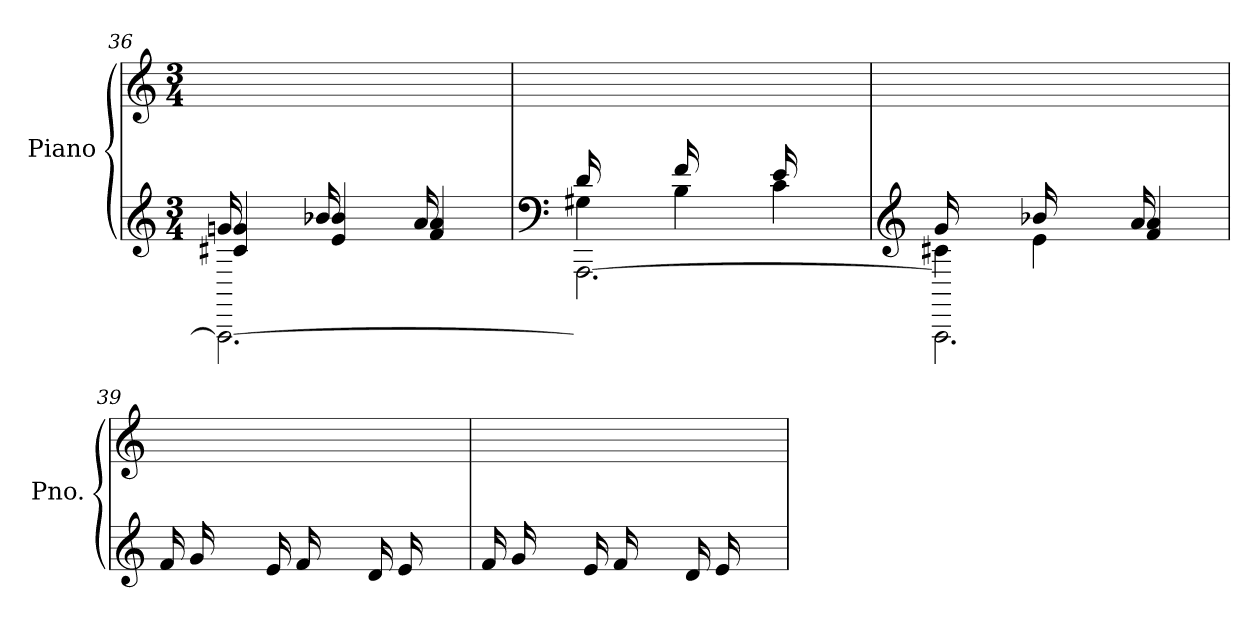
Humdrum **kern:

**kern	**kern	**dynam
*part1	*part1	*part1
*staff2	*staff1	*staff1/2
*I"Piano	*	*
*I'Pno.	*	*
*clefG2	*clefG2	*
*k[]	*k[]	*
*M3/4	*M3/4	*
=36	=36	=36
*^	*	*
*	*^	*	*
16gn/LL	4c#X/ 4g/	2.AAA\_	16ryy	.
8.ryy	.	.	16b-X\	.
.	.	.	16ee\	.
.	.	.	16b-\JJ	.
16b-/LL	4e/ 4b-X/	.	16ryy	.
8.ryy	.	.	16dd-X\	.
.	.	.	16gg\	.
.	.	.	16dd-\JJ	.
16a/LL	4f/ 4a/	.	16ryy	.
8.ryy	.	.	16cc\	.
.	.	.	16ff\	.
.	.	.	16cc\JJ	.
!!LO:LB:g=z
=37	=37	=37	=37	=37
*clefF4	*	*	*	*
(>16d/LL	4G#X\	2.AAA\_	16ryy	.
8.ryy	.	.	16f\	.
.	.	.	16b\	.
.	.	.	16f\JJ	.
16f/LL	4B\	.	16ryy	.
8.ryy	.	.	16a-X\	.
.	.	.	16dd\	.
.	.	.	16a-\JJ	.
16e/LL	4c\	.	16ryy	.
8.ryy	.	.	16g\	.
.	.	.	16cc\	.
.	.	.	16g\JJ	.
=38	=38	=38	=38	=38
*clefG2	*	*	*	*
16g/LL	4c#X\	2.AAA\]	16ryy	.
8.ryy	.	.	16b-X\	.
.	.	.	16ee\	.
.	.	.	16b-\JJ	.
16b-/LL	4e\	.	16ryy	.
8.ryy	.	.	16dd-X\	.
.	.	.	16gg\	.
.	.	.	16dd-\JJ	.
16a/LL	4f/ 4a/	.	16ryy	.
8.ryy	.	.	16cc\	.
.	.	.	16ee\	.
.	.	.	16cc\JJ)	.
*v	*v	*v	*	*
=39	=39	=39
*	*^	*
(>16f/LL	2.ryy	8ryy	.
16g/	.	.	.
8ryy	.	16a\	.
.	.	16bn\JJ)	.
(>16e/LL	.	8ryy	.
16f/	.	.	.
8ryy	.	16g\	.
.	.	16a\JJ)	.
(>16d/LL	.	8ryy	.
16e/	.	.	.
8ryy	.	16f\	.
.	.	16g\JJ)	.
!!LO:LB:g=z	!!
=40	=40	=40	=40
!	!	!	!LO:DY:b
(>16f/LL	4ryy	8ryy	other-dynamics
16g/	.	.	.
8ryy	.	16a\	.
.	.	16b\JJ)	.
!	!	!	!LO:DY:b
(>16e/LL	4ryy	8ryy	other-dynamics
16f/	.	.	.
8ryy	.	16g\	.
.	.	16a\JJ)	.
!	!	!	!LO:DY:b
(>16d/LL	4ryy	8ryy	other-dynamics
16e/	.	.	.
8ryy	.	16f\	.
.	.	16g\JJ)	.
*	*v	*v	*
=	=	=
*-	*-	*-
